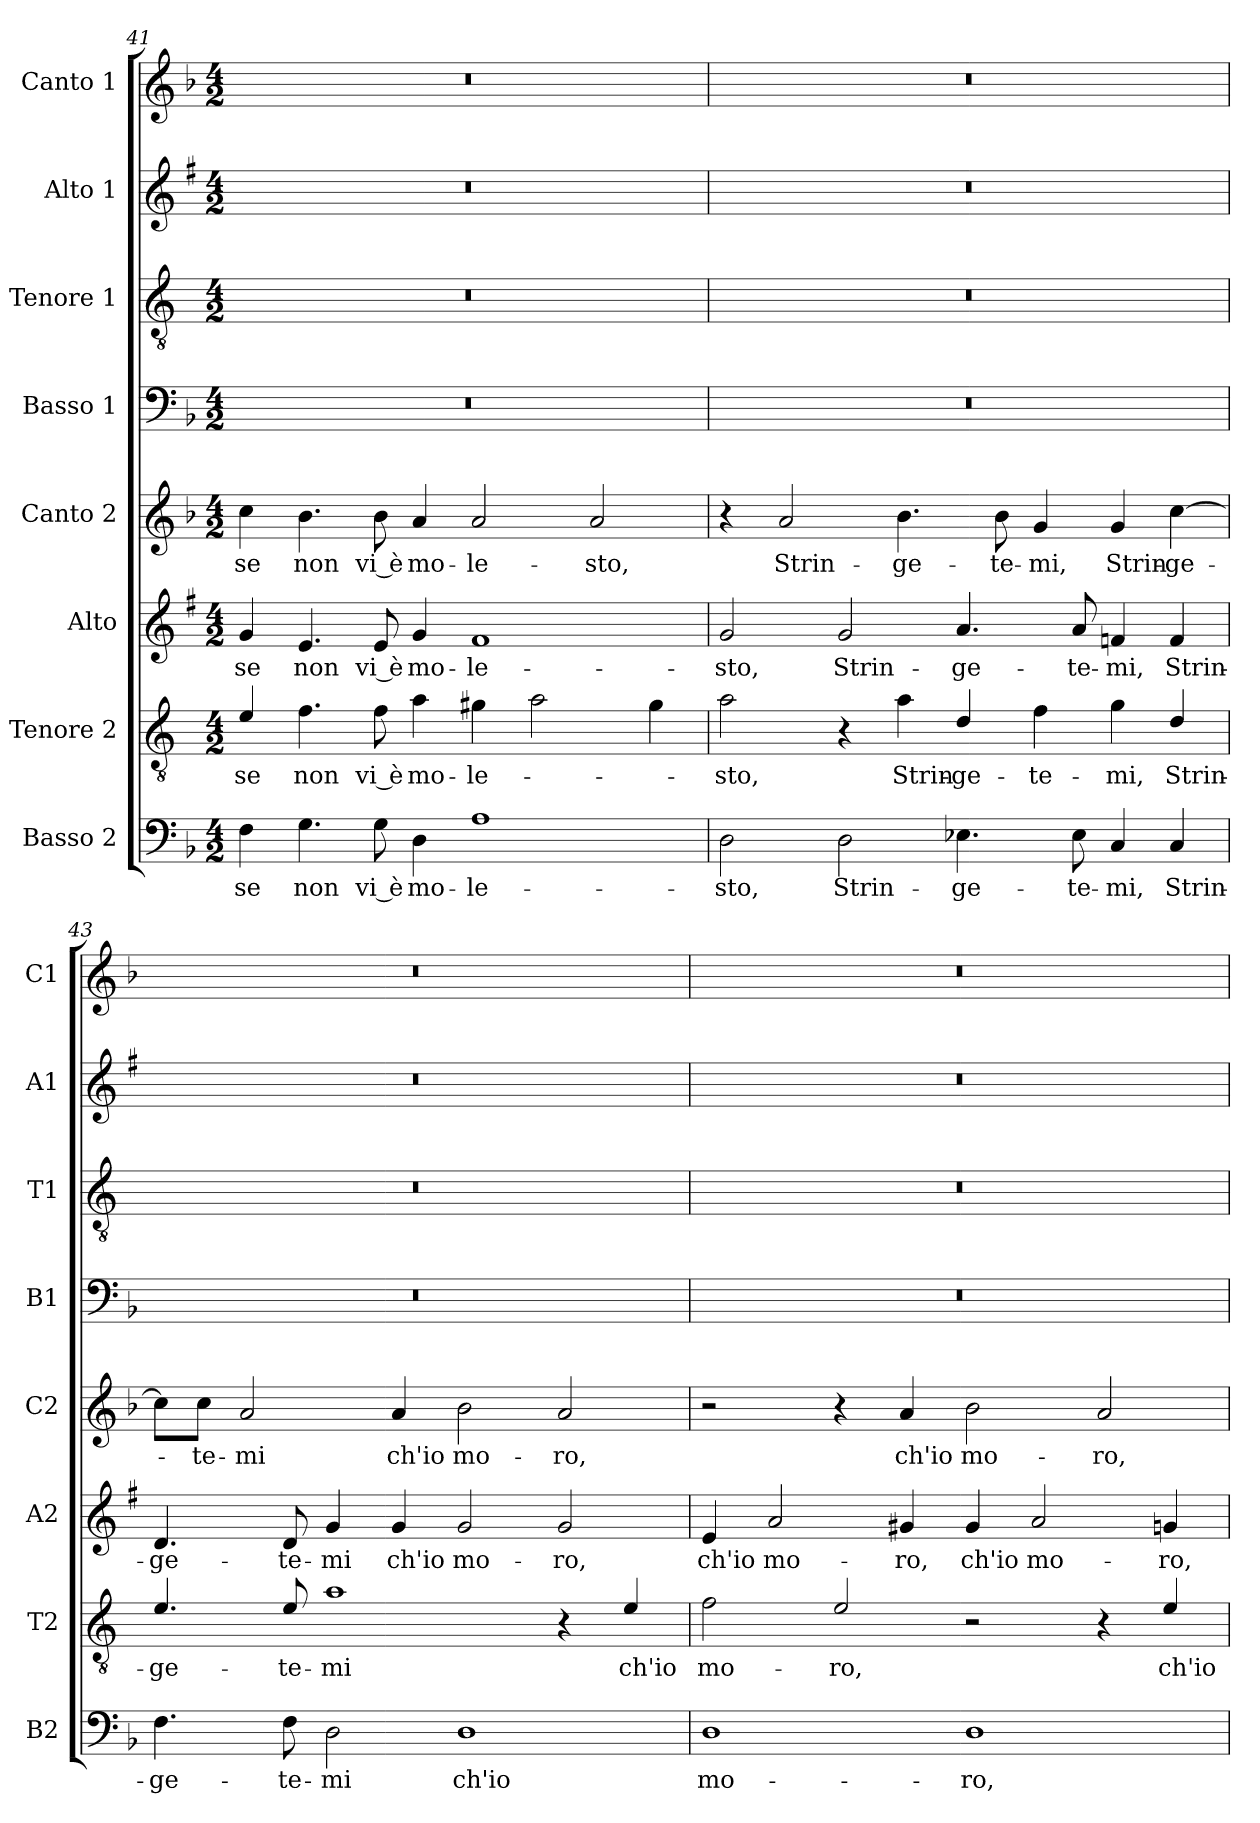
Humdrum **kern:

**kern	**text	**kern	**text	**kern	**text	**kern	**text	**kern	**kern	**kern	**kern
*part8	*part8	*part7	*part7	*part6	*part6	*part5	*part5	*part4	*part3	*part2	*part1
*staff8	*staff8	*staff7	*staff7	*staff6	*staff6	*staff5	*staff5	*staff4	*staff3	*staff2	*staff1
*I"Basso 2	*	*I"Tenore 2	*	*I"Alto	*	*I"Canto 2	*	*I"Basso 1	*I"Tenore 1	*I"Alto 1	*I"Canto 1
*I'B2	*	*I'T2	*	*I'A2	*	*I'C2	*	*I'B1	*I'T1	*I'A1	*I'C1
*clefF4	*	*clefGv2	*	*clefG2	*	*clefG2	*	*clefF4	*clefGv2	*clefG2	*clefG2
*	*	*ITrd4c7	*	*ITrd1c2	*	*	*	*	*ITrd4c7	*ITrd1c2	*
*k[b-]	*	*k[b-]	*	*k[b-]	*	*k[b-]	*	*k[b-]	*k[b-]	*k[b-]	*k[b-]
*F:	*	*F:	*	*F:	*	*F:	*	*F:	*F:	*F:	*F:
*M4/2	*	*M4/2	*	*M4/2	*	*M4/2	*	*M4/2	*M4/2	*M4/2	*M4/2
=41	=41	=41	=41	=41	=41	=41	=41	=41	=41	=41	=41
!	!LO:LY:b	!	!LO:LY:b	!	!LO:LY:b	!	!LO:LY:b	!	!	!	!
4F\	se	4A/	se	4f/	se	4cc\	se	0r	0r	0r	0r
!	!LO:LY:b	!	!LO:LY:b	!	!LO:LY:b	!	!LO:LY:b	!	!	!	!
4.G\	non	4.B-\	non	4.d/	non	4.b-\	non	.	.	.	.
!	!LO:LY:b	!	!LO:LY:b	!	!LO:LY:b	!	!LO:LY:b	!	!	!	!
8G\	vi è	8B-\	vi è	8d/	vi è	8b-\	vi è	.	.	.	.
!	!LO:LY:b	!	!LO:LY:b	!	!LO:LY:b	!	!LO:LY:b	!	!	!	!
4D\	mo-	4d\	mo-	4f/	mo-	4a/	mo-	.	.	.	.
!	!LO:LY:b	!	!LO:LY:b	!	!LO:LY:b	!	!LO:LY:b	!	!	!	!
1A	-le-	4c#X\	-le-	1e	-le-	2a/	-le-	.	.	.	.
.	.	2d\	.	.	.	.	.	.	.	.	.
!	!	!	!	!	!	!	!LO:LY:b	!	!	!	!
.	.	.	.	.	.	2a/	-sto,	.	.	.	.
.	.	4c#\	.	.	.	.	.	.	.	.	.
=42	=42	=42	=42	=42	=42	=42	=42	=42	=42	=42	=42
!	!LO:LY:b	!	!LO:LY:b	!	!LO:LY:b	!	!	!	!	!	!
2D\	-sto,	2d\	-sto,	2f/	-sto,	4r	.	0r	0r	0r	0r
!	!	!	!	!	!	!	!LO:LY:b	!	!	!	!
.	.	.	.	.	.	2a/	Strin-	.	.	.	.
!	!LO:LY:b	!	!	!	!LO:LY:b	!	!	!	!	!	!
2D\	Strin-	4r	.	2f/	Strin-	.	.	.	.	.	.
!	!	!	!LO:LY:b	!	!	!	!LO:LY:b	!	!	!	!
.	.	4d\	Strin-	.	.	4.b-\	-ge-	.	.	.	.
!	!LO:LY:b	!	!LO:LY:b	!	!LO:LY:b	!	!	!	!	!	!
4.E-X\	-ge-	4G/	-ge-	4.g/	-ge-	.	.	.	.	.	.
!	!	!	!	!	!	!	!LO:LY:b	!	!	!	!
.	.	.	.	.	.	8b-\	-te-	.	.	.	.
!	!	!	!LO:LY:b	!	!	!	!LO:LY:b	!	!	!	!
.	.	4B-\	-te-	.	.	4g/	-mi,	.	.	.	.
!	!LO:LY:b	!	!	!	!LO:LY:b	!	!	!	!	!	!
8E-\	-te-	.	.	8g/	-te-	.	.	.	.	.	.
!	!LO:LY:b	!	!LO:LY:b	!	!LO:LY:b	!	!LO:LY:b	!	!	!	!
4C/	-mi,	4c\	-mi,	4e-X/	-mi,	4g/	Strin-	.	.	.	.
!	!LO:LY:b	!	!LO:LY:b	!	!LO:LY:b	!	!LO:LY:b	!	!	!	!
4C/	Strin-	4G/	Strin-	4e-/	Strin-	[4cc\	-ge-	.	.	.	.
=43	=43	=43	=43	=43	=43	=43	=43	=43	=43	=43	=43
!	!LO:LY:b	!	!LO:LY:b	!	!LO:LY:b	!	!	!	!	!	!
4.F\	-ge-	4.A/	-ge-	4.c/	-ge-	8cc\L]	.	0r	0r	0r	0r
!	!	!	!	!	!	!	!LO:LY:b	!	!	!	!
.	.	.	.	.	.	8cc\J	-te-	.	.	.	.
!	!	!	!	!	!	!	!LO:LY:b	!	!	!	!
.	.	.	.	.	.	2a/	-mi	.	.	.	.
!	!LO:LY:b	!	!LO:LY:b	!	!LO:LY:b	!	!	!	!	!	!
8F\	-te-	8A/	-te-	8c/	-te-	.	.	.	.	.	.
!	!LO:LY:b	!	!LO:LY:b	!	!LO:LY:b	!	!	!	!	!	!
2D\	-mi	1d	-mi	4f/	-mi	.	.	.	.	.	.
!	!	!	!	!	!LO:LY:b	!	!LO:LY:b	!	!	!	!
.	.	.	.	4f/	ch'io	4a/	ch'io	.	.	.	.
!	!LO:LY:b	!	!	!	!LO:LY:b	!	!LO:LY:b	!	!	!	!
1D	ch'io	.	.	2f/	mo-	2b-\	mo-	.	.	.	.
!	!	!	!	!	!LO:LY:b	!	!LO:LY:b	!	!	!	!
.	.	4r	.	2f/	-ro,	2a/	-ro,	.	.	.	.
!	!	!	!LO:LY:b	!	!	!	!	!	!	!	!
.	.	4A/	ch'io	.	.	.	.	.	.	.	.
!!LO:PB:g=z
=44	=44	=44	=44	=44	=44	=44	=44	=44	=44	=44	=44
!	!LO:LY:b	!	!LO:LY:b	!	!LO:LY:b	!	!	!	!	!	!
1D	mo-	2B-\	mo-	4d/	ch'io	2r	.	0r	0r	0r	0r
!	!	!	!	!	!LO:LY:b	!	!	!	!	!	!
.	.	.	.	2g/	mo-	.	.	.	.	.	.
!	!	!	!LO:LY:b	!	!	!	!	!	!	!	!
.	.	2A/	-ro,	.	.	4r	.	.	.	.	.
!	!	!	!	!	!LO:LY:b	!	!LO:LY:b	!	!	!	!
.	.	.	.	4f#X/	-ro,	4a/	ch'io	.	.	.	.
!	!LO:LY:b	!	!	!	!LO:LY:b	!	!LO:LY:b	!	!	!	!
1D	-ro,	2r	.	4f#/	ch'io	2b-\	mo-	.	.	.	.
!	!	!	!	!	!LO:LY:b	!	!	!	!	!	!
.	.	.	.	2g/	mo-	.	.	.	.	.	.
!	!	!	!	!	!	!	!LO:LY:b	!	!	!	!
.	.	4r	.	.	.	2a/	-ro,	.	.	.	.
!	!	!	!LO:LY:b	!	!LO:LY:b	!	!	!	!	!	!
.	.	4A/	ch'io	4fn/	-ro,	.	.	.	.	.	.
=	=	=	=	=	=	=	=	=	=	=	=
*-	*-	*-	*-	*-	*-	*-	*-	*-	*-	*-	*-
